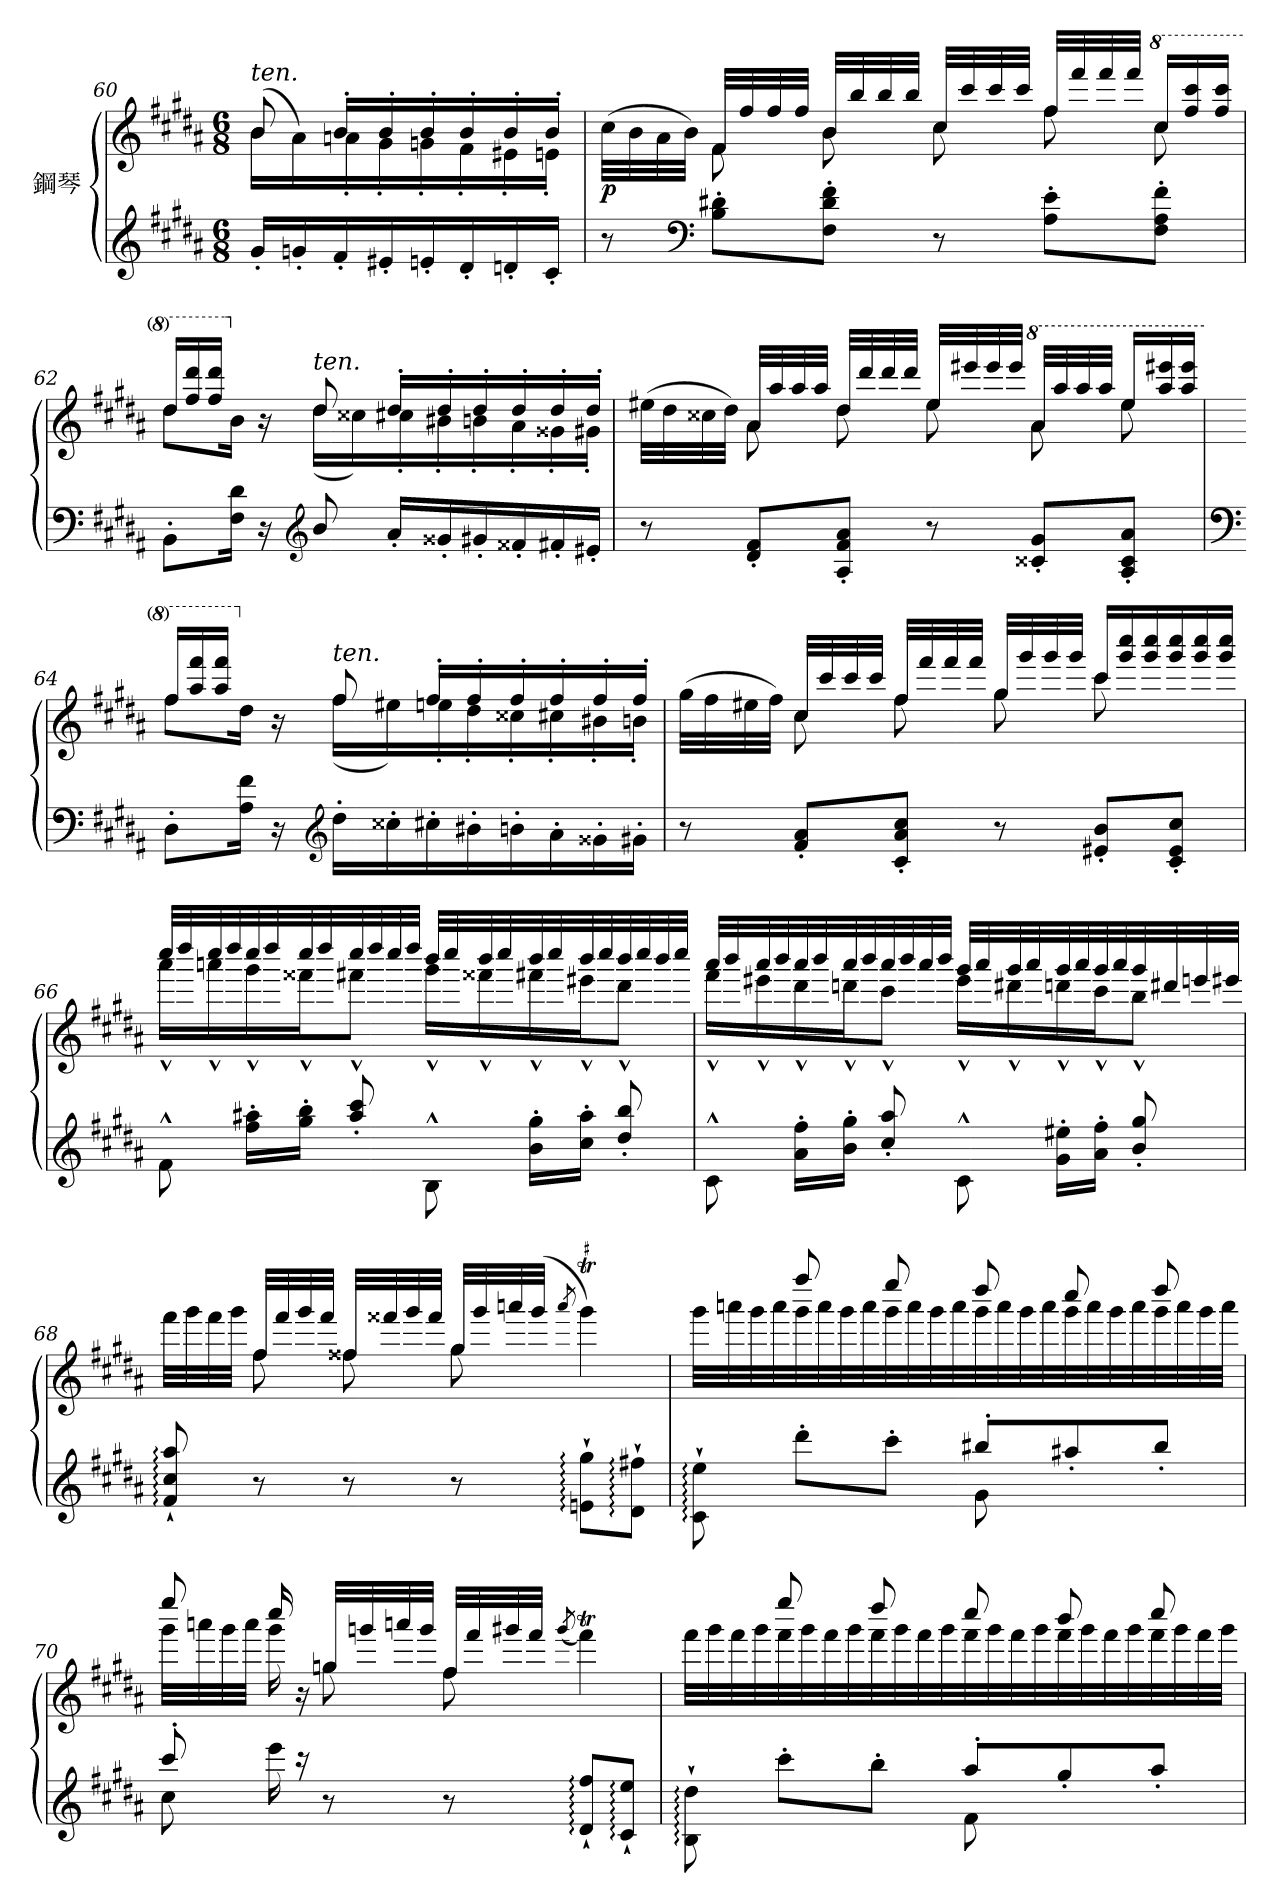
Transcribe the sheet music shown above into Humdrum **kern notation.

**kern	**kern	**dynam
*part1	*part1	*part1
*staff2	*staff1	*staff1/2
*I"鋼琴	*	*
!!LO:LB:g=z
*clefG2	*clefG2	*
*k[f#c#g#d#a#]	*k[f#c#g#d#a#]	*
*M6/8	*M6/8	*
*MM96	*MM96	*
=60X1	=60X1	=60X1
*	*^	*
!	!LO:TX:a:i:t=ten.	!	!
16g#'/LL	(>8b/	16b\LL	.
16gn'/	.	16a#\)	.
16f#'/	16b'/LL	16an'\	.
16e#X'/	16b'/	16g#'\	.
16en'/	16b'/	16gn'\	.
16d#'/	16b'/	16f#'\	.
16dn'/	16b'/	16e#X'\	.
16c#'/JJ	16b'/JJ	16en'\JJ	.
=61	=61	=61	=61
!	!	!	!LO:DY:b
8r	(>32cc#\LLL	8ryy	p
.	32b\	.	.
.	32a#\	.	.
.	32b\JJJ)	.	.
*clefF4	*	*	*
8B\' 8d#X\'L	32f#/LLL	8f#\	.
.	32ff#/	.	.
.	32ff#/	.	.
.	32ff#/JJJ	.	.
8F#\' 8d#\' 8f#\'J	32b/LLL	8b\	.
.	32bb/	.	.
.	32bb/	.	.
.	32bb/JJJ	.	.
8r	32cc#/LLL	8cc#\	.
.	32ccc#/	.	.
.	32ccc#/	.	.
.	32ccc#/JJJ	.	.
8A#\' 8e\'L	32ff#/LLL	8ff#\	.
.	32fff#/	.	.
.	32fff#/	.	.
.	32fff#/JJJ	.	.
*	*8va	*	*
*	*Xtuplet	*	*
8F#\' 8A#\' 8f#\'J	24ccc#/LL	8ccc#\	.
.	24fff#/ 24cccc#/	.	.
.	24fff#/ 24cccc#/JJ	.	.
=62	=62	=62	=62
8BB'\L	24ddd#/LL	8ddd#\L	.
.	24fff#/ 24dddd#/	.	.
.	24fff#/ 24dddd#/JJ	.	.
16F#\ 16d#\Jk	16ryy	16bb\Jk	.
*	*X8va	*	*
16r	16r	16ryy	.
*clefG2	*	*	*
!	!LO:TX:a:i:t=ten.	!	!
8b/	8dd#/	(<16dd#\LL	.
.	.	16cc##X\)	.
16a#'/LL	16dd#'/LL	16cc#X'\	.
16g##X'/	16dd#'/	16b#X'\	.
16g#X'/	16dd#'/	16bn'\	.
16f##X'/	16dd#'/	16a#'\	.
16f#X'/	16dd#'/	16g##X'\	.
16e#X'/JJ	16dd#'/JJ	16g#X'\JJ	.
!!LO:LB:g=z	!!
=63	=63	=63	=63
8r	(>32ee#X\LLL	8ryy	.
.	32dd#\	.	.
.	32cc##X\	.	.
.	32dd#\JJJ)	.	.
8d#/' 8f#/'L	32a#/LLL	8a#\	.
.	32aa#/	.	.
.	32aa#/	.	.
.	32aa#/JJJ	.	.
8A#/' 8f#/' 8a#/'J	32dd#/LLL	8dd#\	.
.	32ddd#/	.	.
.	32ddd#/	.	.
.	32ddd#/JJJ	.	.
8r	32ee#/LLL	8ee#\	.
.	32eee#X/	.	.
.	32eee#/	.	.
.	32eee#/JJJ	.	.
*	*8va	*	*
8c##X/' 8g#/'L	32aa#/LLL	8aa#\	.
.	32aaa#/	.	.
.	32aaa#/	.	.
.	32aaa#/JJJ	.	.
8A#/' 8c##/' 8a#/'J	24eee#/LL	8eee#\	.
.	24aaa#/ 24eeee#X/	.	.
.	24aaa#/ 24eeee#/JJ	.	.
=64	=64	=64	=64
*clefF4	*	*	*
8D#'\L	24fff#/LL	8fff#\L	.
.	24aaa#/ 24ffff#/	.	.
.	24aaa#/ 24ffff#/JJ	.	.
16A#\ 16f#\Jk	16ryy	16ddd#\Jk	.
*	*X8va	*	*
16r	16r	16ryy	.
*clefG2	*	*	*
!	!LO:TX:a:i:t=ten.	!	!
16dd#'\LL	8ff#/	(<16ff#\LL	.
16cc##X'\	.	16ee#X\)	.
16cc#X'\	16ff#'/LL	16een'\	.
16b#X'\	16ff#'/	16dd#'\	.
16bn'\	16ff#'/	16cc##X'\	.
16a#'\	16ff#'/	16cc#X'\	.
16g##X'\	16ff#'/	16b#X'\	.
16g#X'\JJ	16ff#'/JJ	16bn'\JJ	.
!!LO:LB:g=z	!!
=65	=65	=65	=65
8r	(>32gg#\LLL	8ryy	.
.	32ff#\	.	.
.	32ee#X\	.	.
.	32ff#\JJJ)	.	.
8f#/' 8a#/'L	32cc#/LLL	8cc#\	.
.	32ccc#/	.	.
.	32ccc#/	.	.
.	32ccc#/JJJ	.	.
8c#/' 8a#/' 8cc#/'J	32ff#/LLL	8ff#\	.
.	32fff#/	.	.
.	32fff#/	.	.
.	32fff#/JJJ	.	.
8r	32gg#/LLL	8gg#\	.
.	32ggg#/	.	.
.	32ggg#/	.	.
.	32ggg#/JJJ	.	.
8e#X/' 8b/'L	24ccc#/LL	8ccc#\	.
.	24ggg#/ 24cccc#/	.	.
.	24ggg#/ 24cccc#/	.	.
8c#/' 8e#/' 8cc#/'J	24ggg#/ 24cccc#/	8ryy	.
.	24ggg#/ 24cccc#/	.	.
.	24ggg#/ 24cccc#/JJ	.	.
=66	=66	=66	=66
8f#^^\	32cccc#/LLL	16aaa#^^\LL	.
.	32dddd#/	.	.
.	32cccc#/	16aaan^^\	.
.	32dddd#/	.	.
16ff#\' 16aa#X\'LL	32cccc#/	16ggg#^^\	.
.	32dddd#/	.	.
16gg#\' 16bb\'JJ	32cccc#/	16fff##X^^\J	.
.	32dddd#/	.	.
8aa#/' 8ccc#/'	32cccc#/	8fff#X^^\J	.
.	32dddd#/	.	.
.	32cccc#/	.	.
.	32dddd#/JJJ	.	.
8B^^\	32bbb/LLL	16ggg#^^\LL	.
.	32cccc#/	.	.
.	32bbb/	16fff##X^^\	.
.	32cccc#/	.	.
16b\' 16gg#\'LL	32bbb/	16fff#X^^\	.
.	32cccc#/	.	.
16cc#\' 16aa#\'JJ	32bbb/	16eee#X^^\J	.
.	32cccc#/	.	.
8dd#/' 8bb/'	32bbb/	8ddd#^^\J	.
.	32cccc#/	.	.
.	32bbb/	.	.
.	32cccc#/JJJ	.	.
!!LO:LB:g=z	!!
=67	=67	=67	=67
8c#^^\	32aaa#/LLL	16fff#^^\LL	.
.	32bbb/	.	.
.	32aaa#/	16eee#X^^\	.
.	32bbb/	.	.
16a#\' 16ff#\'LL	32aaa#/	16ddd#^^\	.
.	32bbb/	.	.
16b\' 16gg#\'JJ	32aaa#/	16dddn^^\J	.
.	32bbb/	.	.
8cc#/' 8aa#/'	32aaa#/	8ccc#^^\J	.
.	32bbb/	.	.
.	32aaa#/	.	.
.	32bbb/JJJ	.	.
8c#^^\	32ggg#/LLL	16eee#^^\LL	.
.	32aaa#/	.	.
.	32ggg#/	16ddd#X^^\	.
.	32aaa#/	.	.
16g#\' 16ee#X\'LL	32ggg#/	16dddn^^\	.
.	32aaa#/	.	.
16a#\' 16ff#\'JJ	32ggg#/	16ccc#^^\J	.
.	32aaa#/	.	.
8b/' 8gg#/'	32ggg#/	8bb^^\J	.
.	32ddd#X/	.	.
.	32eeen/	.	.
.	32eee#X/JJJ	.	.
=68	=68	=68	=68
*	*MM94	*	*
8f#/:` 8cc#/:` 8aa#/:`	32fff#\LLL	8ryy	.
.	32ggg#\	.	.
.	32fff#\	.	.
.	32ggg#\JJJ	.	.
8r	32ff#/LLL	8ff#\	.
.	32fff#/	.	.
.	32ggg#/	.	.
.	32fff#/JJJ	.	.
8r	32ff##X/LLL	8ff##\	.
.	32fff##X/	.	.
.	32ggg#/	.	.
.	32fff##/JJJ	.	.
8r	32gg#/LLL	8gg#\	.
.	32ggg#/	.	.
.	32aaan/	.	.
.	(<32ggg#/JJJ	.	.
.	8qaaa/	.	.
8en\:` 8gg#\:`L	4ggg#T\)	4ryy	.
8d#\:` 8ff#X\:`J	.	.	.
!!LO:LB:g=z	!!
=69	=69	=69	=69
*^	*	*	*
8c#\:` 8ee\:`	4.ryy	32ggg#\LLL	8ryy	.
.	.	32aaan\	.	.
.	.	32ggg#\	.	.
.	.	32aaa\	.	.
8ddd#'\L	.	32ggg#\	8ffff#/	.
.	.	32aaa\	.	.
.	.	32ggg#\	.	.
.	.	32aaa\	.	.
8ccc#'\J	.	32ggg#\	8eeee/	.
.	.	32aaa\	.	.
.	.	32ggg#\	.	.
.	.	32aaa\	.	.
8bb#X'/L	8g#\	32ggg#\	8dddd#/	.
.	.	32aaa\	.	.
.	.	32ggg#\	.	.
.	.	32aaa\	.	.
8aa#X'/	4ryy	32ggg#\	8cccc#/	.
.	.	32aaa\	.	.
.	.	32ggg#\	.	.
.	.	32aaa\	.	.
8bb#'/J	.	32ggg#\	8dddd#/	.
.	.	32aaa\	.	.
.	.	32ggg#\	.	.
.	.	32aaa\JJJ	.	.
=70	=70	=70	=70	=70
8ccc#'/	8cc#\	32ggg#\LLL	8eeee/	.
.	.	32aaan\	.	.
.	.	32ggg#\	.	.
.	.	32aaa\JJJ	.	.
16eee\	2ryy	16ggg#\	16cccc#/	.
16rccc	.	16r	16ryy	.
8r	.	32ggn/LLL	8gg\	.
.	.	32gggn/	.	.
.	.	32aaan/	.	.
.	.	32ggg/JJJ	.	.
8r	.	32ff#/LLL	8ff#\	.
.	.	32fff#/	.	.
.	.	32ggg#X/	.	.
.	.	32fff#/JJJ	.	.
.	.	(<8qggg#/	.	.
8d#/:` 8ff#/:`L	.	4fff#T\)	4ryy	.
8c#/:` 8ee/:`J	8ryy	.	.	.
!!LO:PB:g=z	!!
=71	=71	=71	=71	=71
8B\:` 8dd#\:`	4.ryy	32fff#\LLL	8ryy	.
.	.	32ggg#\	.	.
.	.	32fff#\	.	.
.	.	32ggg#\	.	.
8ccc#'\L	.	32fff#\	8eeee/	.
.	.	32ggg#\	.	.
.	.	32fff#\	.	.
.	.	32ggg#\	.	.
8bb'\J	.	32fff#\	8dddd#/	.
.	.	32ggg#\	.	.
.	.	32fff#\	.	.
.	.	32ggg#\	.	.
8aa#'/L	8f#\	32fff#\	8cccc#/	.
.	.	32ggg#\	.	.
.	.	32fff#\	.	.
.	.	32ggg#\	.	.
8gg#'/	4ryy	32fff#\	8bbb/	.
.	.	32ggg#\	.	.
.	.	32fff#\	.	.
.	.	32ggg#\	.	.
8aa#'/J	.	32fff#\	8cccc#/	.
.	.	32ggg#\	.	.
.	.	32fff#\	.	.
.	.	32ggg#\JJJ	.	.
*v	*v	*	*	*
*	*v	*v	*
=	=	=
*-	*-	*-
